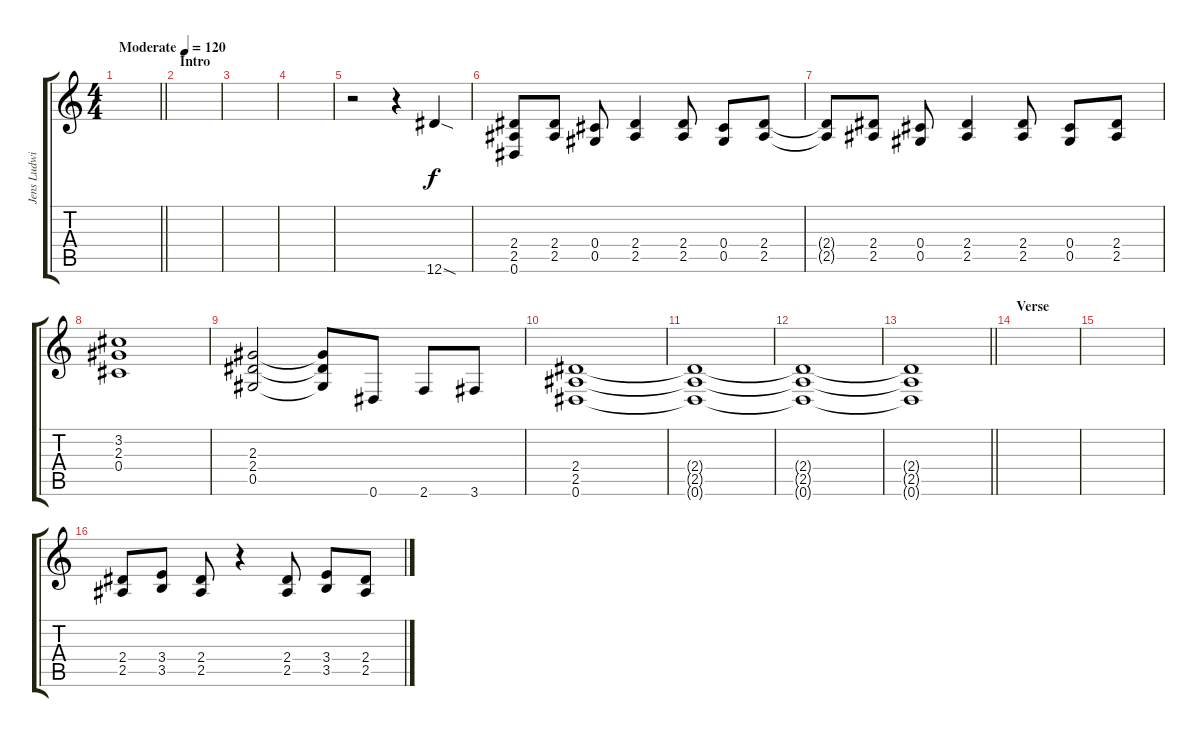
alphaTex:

\track ("Jens Ludwig (Lead Guitar)" "Jens Ludwi") {instrument overdrivenguitar}
\staff {score tabs}
\tuning (Eb4 Bb3 Gb3 Db3 Ab2 Eb2) {hide}
\ts (4 4)
\tempo (120 "Moderate")
\clef g2
\barLineRight lightlight
\ks c
|
\section ("" "Intro")
|
|
|
r.2 r.4 12.6{sod}.4 |
(2.4 2.5 0.6).8 (2.4 2.5).8 (0.4 0.5).8 (2.4 2.5).4 (2.4 2.5).8 (0.4 0.5).8 (2.4 2.5).8 |
(2.4{t} 2.5{t}).8 (2.4 2.5).8 (0.4 0.5).8 (2.4 2.5).4 (2.4 2.5).8 (0.4 0.5).8 (2.4 2.5).8 |
(3.2 2.3 0.4).1 |
(2.3 2.4 0.5).2 (2.3{t} 2.4{t} 0.5{t}).8 0.6.8 2.6.8 3.6.8 |
(2.4 2.5 0.6).1 |
(2.4{t} 2.5{t} 0.6{t}).1 |
(2.4{t} 2.5{t} 0.6{t}).1 |
\barLineRight lightlight
(2.4{t} 2.5{t} 0.6{t}).1 |
\section ("" "Verse")
|
|
(2.4 2.5).8 (3.4 3.5).8 (2.4 2.5).8 r.4 (2.4 2.5).8 (3.4 3.5).8 (2.4 2.5).8
